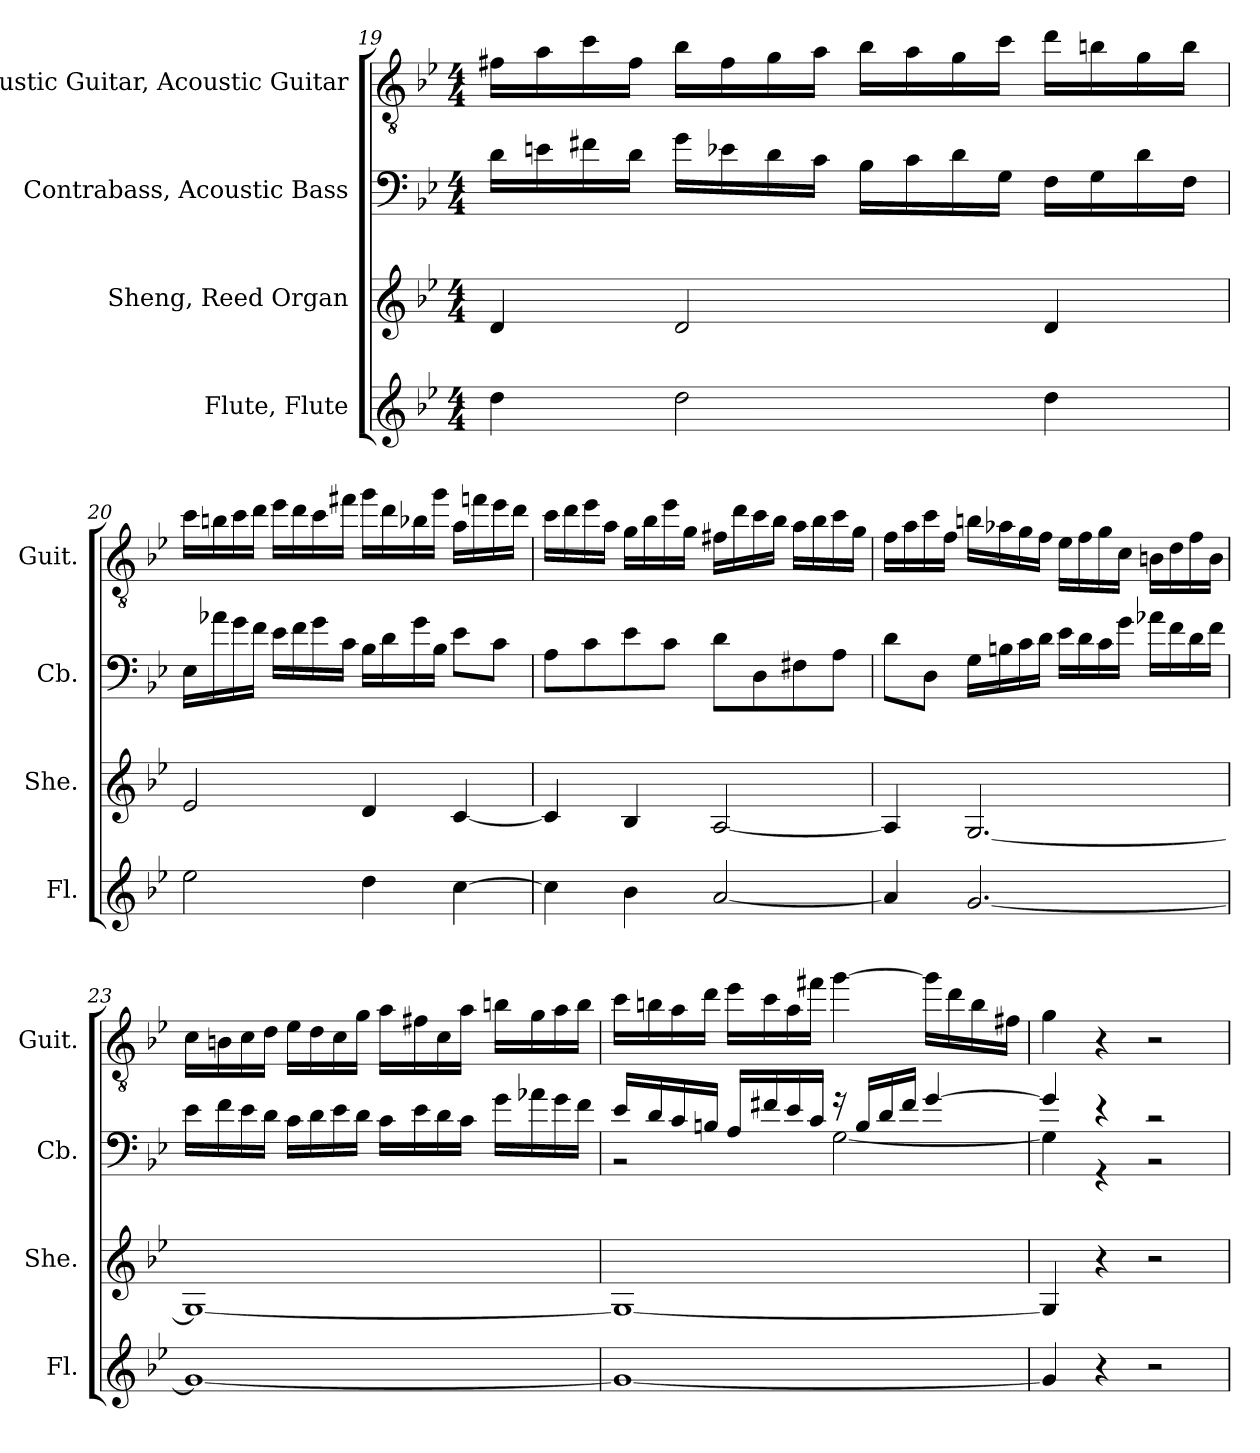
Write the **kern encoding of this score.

**kern	**kern	**kern	**kern
*part4	*part3	*part2	*part1
*staff4	*staff3	*staff2	*staff1
*I"Flute, Flute	*I"Sheng, Reed Organ	*I"Contrabass, Acoustic Bass	*I"Acoustic Guitar, Acoustic Guitar
*I'Fl.	*I'She.	*I'Cb.	*I'Guit.
*clefG2	*clefG2	*clefF4	*clefGv2
*	*	*ITrd7c12	*
*k[b-e-]	*k[b-e-]	*k[b-e-]	*k[b-e-]
*M4/4	*M4/4	*M4/4	*M4/4
=19	=19	=19	=19
4dd\	4d/	16D\LL	16f#X\LL
.	.	16En\	16a\
.	.	16F#X\	16cc\
.	.	16D\JJ	16f#\JJ
2dd\	2d/	16G\LL	16b-\LL
.	.	16E-X\	16f#\
.	.	16D\	16g\
.	.	16C\JJ	16a\JJ
.	.	16BB-\LL	16b-\LL
.	.	16C\	16a\
.	.	16D\	16g\
.	.	16GG\JJ	16cc\JJ
4dd\	4d/	16FF\LL	16dd\LL
.	.	16GG\	16bn\
.	.	16D\	16g\
.	.	16FF\JJ	16b\JJ
!!LO:LB:g=z
=20	=20	=20	=20
2ee-\	2e-/	16EE-\LL	16cc\LL
.	.	16A-X\	16bn\
.	.	16G\	16cc\
.	.	16F\JJ	16dd\JJ
.	.	16E-\LL	16ee-\LL
.	.	16F\	16dd\
.	.	16G\	16cc\
.	.	16C\JJ	16ff#X\JJ
4dd\	4d/	16BB-\LL	16gg\LL
.	.	16D\	16dd\
.	.	16G\	16b-X\
.	.	16BB-\JJ	16gg\JJ
[4cc\	[4c/	8E-\L	16a\LL
.	.	.	16ffn\
.	.	8C\J	16ee-\
.	.	.	16dd\JJ
!!LO:LB:g=z
=21	=21	=21	=21
4cc\]	4c/]	8AA\L	16cc\LL
.	.	.	16dd\
.	.	8C\	16ee-\
.	.	.	16a\JJ
4b-\	4B-/	8E-\	16g\LL
.	.	.	16b-\
.	.	8C\J	16ee-\
.	.	.	16g\JJ
[2a/	[2A/	8D\L	16f#X\LL
.	.	.	16dd\
.	.	8DD\	16cc\
.	.	.	16b-\JJ
.	.	8FF#X\	16a\LL
.	.	.	16b-\
.	.	8AA\J	16cc\
.	.	.	16g\JJ
=22	=22	=22	=22
4a/]	4A/]	8D\L	16f\LL
.	.	.	16a\
.	.	8DD\J	16cc\
.	.	.	16f\JJ
[2.g/	[2.G/	16GG\LL	16bn\LL
.	.	16BBn\	16a-X\
.	.	16C\	16g\
.	.	16D\JJ	16f\JJ
.	.	16E-\LL	16e-\LL
.	.	16D\	16f\
.	.	16C\	16g\
.	.	16G\JJ	16c\JJ
.	.	16A-X\LL	16Bn\LL
.	.	16F\	16d\
.	.	16D\	16f\
.	.	16F\JJ	16B\JJ
!!LO:PB:g=z
=23	=23	=23	=23
1g_	1G_	16E-\LL	16c\LL
.	.	16F\	16Bn\
.	.	16E-\	16c\
.	.	16D\JJ	16d\JJ
.	.	16C\LL	16e-\LL
.	.	16D\	16d\
.	.	16E-\	16c\
.	.	16D\JJ	16g\JJ
.	.	16C\LL	16a\LL
.	.	16E-\	16f#X\
.	.	16D\	16c\
.	.	16C\JJ	16a\JJ
.	.	16G\LL	16bn\LL
.	.	16A-X\	16g\
.	.	16G\	16a\
.	.	16F\JJ	16b\JJ
!!LO:LB:g=z
=24	=24	=24	=24
*	*	*^	*
1g_	1G_	16E-/LL	2r	16cc\LL
.	.	16D/	.	16bn\
.	.	16C/	.	16a\
.	.	16BBn/JJ	.	16dd\JJ
*	*	*	*	*MM73
.	.	16AA/LL	.	16ee-\LL
.	.	16F#X/	.	16cc\
.	.	16E-/	.	16a\
.	.	16C/JJ	.	16ff#X\JJ
.	.	16r	[2GG\	[4gg\
.	.	16BB/LL	.	.
.	.	16D/	.	.
.	.	16F#/JJ	.	.
.	.	[4G/	.	16gg\LL]
.	.	.	.	16dd\
.	.	.	.	16b\
.	.	.	.	16f#X\JJ
=25	=25	=25	=25	=25
4g/]	4G/]	4G/]	4GG\]	4g\
4r	4r	4r	4r	4r
2r	2r	2r	2r	2r
*	*	*v	*v	*
=	=	=	=
*-	*-	*-	*-
